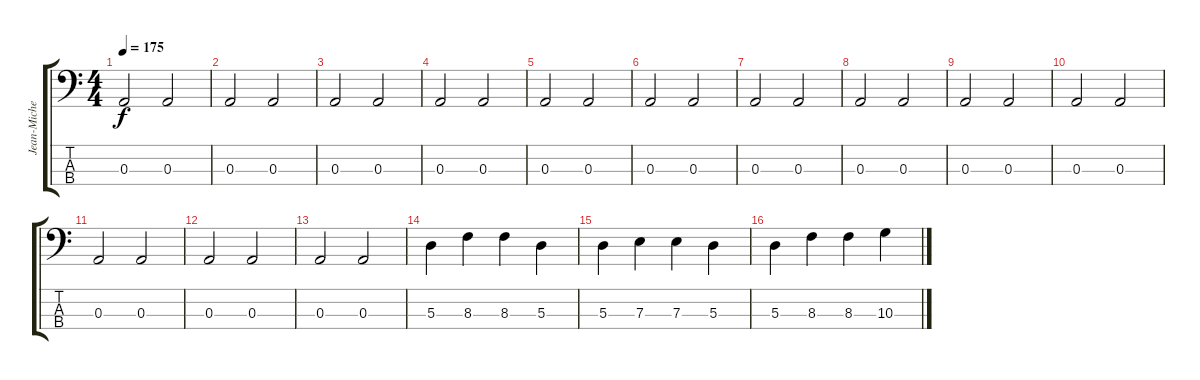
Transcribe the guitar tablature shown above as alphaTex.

\track ("Jean-Michel Labadie" "Jean-Miche") {instrument electricbasspick}
\staff {score tabs}
\tuning (G2 D2 A1 D1) {hide}
\ts (4 4)
\tempo 175
\clef f4
\ks c
0.3.2{dy f} 0.3.2 |
0.3.2 0.3.2 |
0.3.2 0.3.2 |
0.3.2 0.3.2 |
0.3.2 0.3.2 |
0.3.2 0.3.2 |
0.3.2 0.3.2 |
0.3.2 0.3.2 |
0.3.2 0.3.2 |
0.3.2 0.3.2 |
0.3.2 0.3.2 |
0.3.2 0.3.2 |
0.3.2 0.3.2 |
5.3.4 8.3.4 8.3.4 5.3.4 |
5.3.4 7.3.4 7.3.4 5.3.4 |
5.3.4 8.3.4 8.3.4 10.3.4
